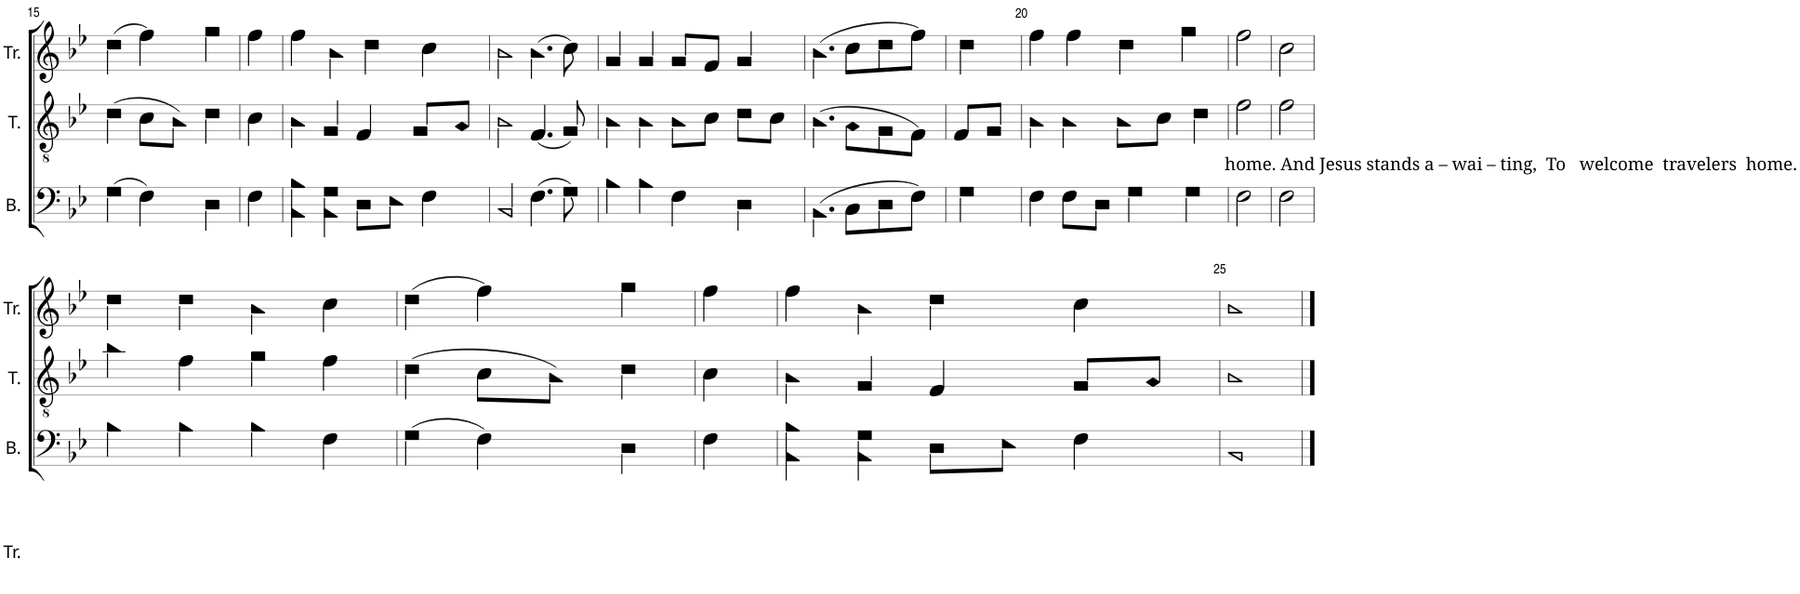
**kern	**kern	**kern
*part3	*part2	*part1
*staff3	*staff2	*staff1
*I"B.	*I"T.	*I"Tr.
*I'B.	*I'T.	*I'Tr.
!!LO:PB:g=z
*clefF4	*clefGv2	*clefG2
*k[b-e-]	*k[b-e-]	*k[b-e-]
*M4/4	*M4/4	*M4/4
*met(c)	*met(c)	*met(c)
=15	=15	=15
(4G!\	(4d!\	(4dd!\
4F!\)	8c!\L	4ff!\)
.	8B-!\J)	.
4D!\	4d!\	4gg!\
4F!\	4c!\	4ff!\
=16	=16	=16
4BB-!\ 4B-!\	4B-!\	4ff!\
4BB-!\ 4G!\	4G!/	4b-!\
8D!\L	4F!/	4dd!\
8E-!\J	.	.
4F!\	8G!/L	4cc!\
.	8A!/J	.
=17	=17	=17
2BB-!/	2B-!\	2b-!\
(4.F!\	(4.F!/	(4.b-!\
8G!\)	8G!/)	8cc!\)
=18	=18	=18
4B-!\	4B-!\	4g!/
4B-!\	4B-!\	4g!/
4F!\	8B-!\L	8g!/L
.	8c!\J	8f!/J
4D!\	8d!\L	4g!/
.	8c!\J	.
=19	=19	=19
(4.BB-!\	(4.B-!\	(4.b-!\
8C!\L	8A!\L	8cc!\L
8D!\	8G!\	8dd!\
8F!\J)	8F!\J)	8ff!\J)
4G!\	8F!/L	4dd!\
.	8G!/J	.
=20	=20	=20
4F!\	4B-!\	4ff!\
8F!\L	4B-!\	4ff!\
8D!\J	.	.
4G!\	8B-!\L	4dd!\
.	8c!\J	.
4G!\	4d!\	4gg!\
=21	=21	=21
!	!LO:TX:b:t=home. And Jesus stands a – wai – ting,  To   welcome  travelers  home.	!
2F!\	2f!\	2ff!\
2F!\	2f!\	2cc!\
!!LO:LB:g=z
=22	=22	=22
4B-!\	4b-!\	4dd!\
4B-!\	4f!\	4dd!\
4B-!\	4g!\	4b-!\
4F!\	4f!\	4cc!\
=23	=23	=23
(4G!\	(4d!\	(4dd!\
4F!\)	8c!\L	4ff!\)
.	8B-!\J)	.
4D!\	4d!\	4gg!\
4F!\	4c!\	4ff!\
=24	=24	=24
4BB-!\ 4B-!\	4B-!\	4ff!\
4BB-!\ 4G!\	4G!/	4b-!\
8D!\L	4F!/	4dd!\
8E-!\J	.	.
4F!\	8G!/L	4cc!\
.	8A!/J	.
=25	=25	=25
1BB-!	1B-!	1b-!
==	==	==
*-	*-	*-
